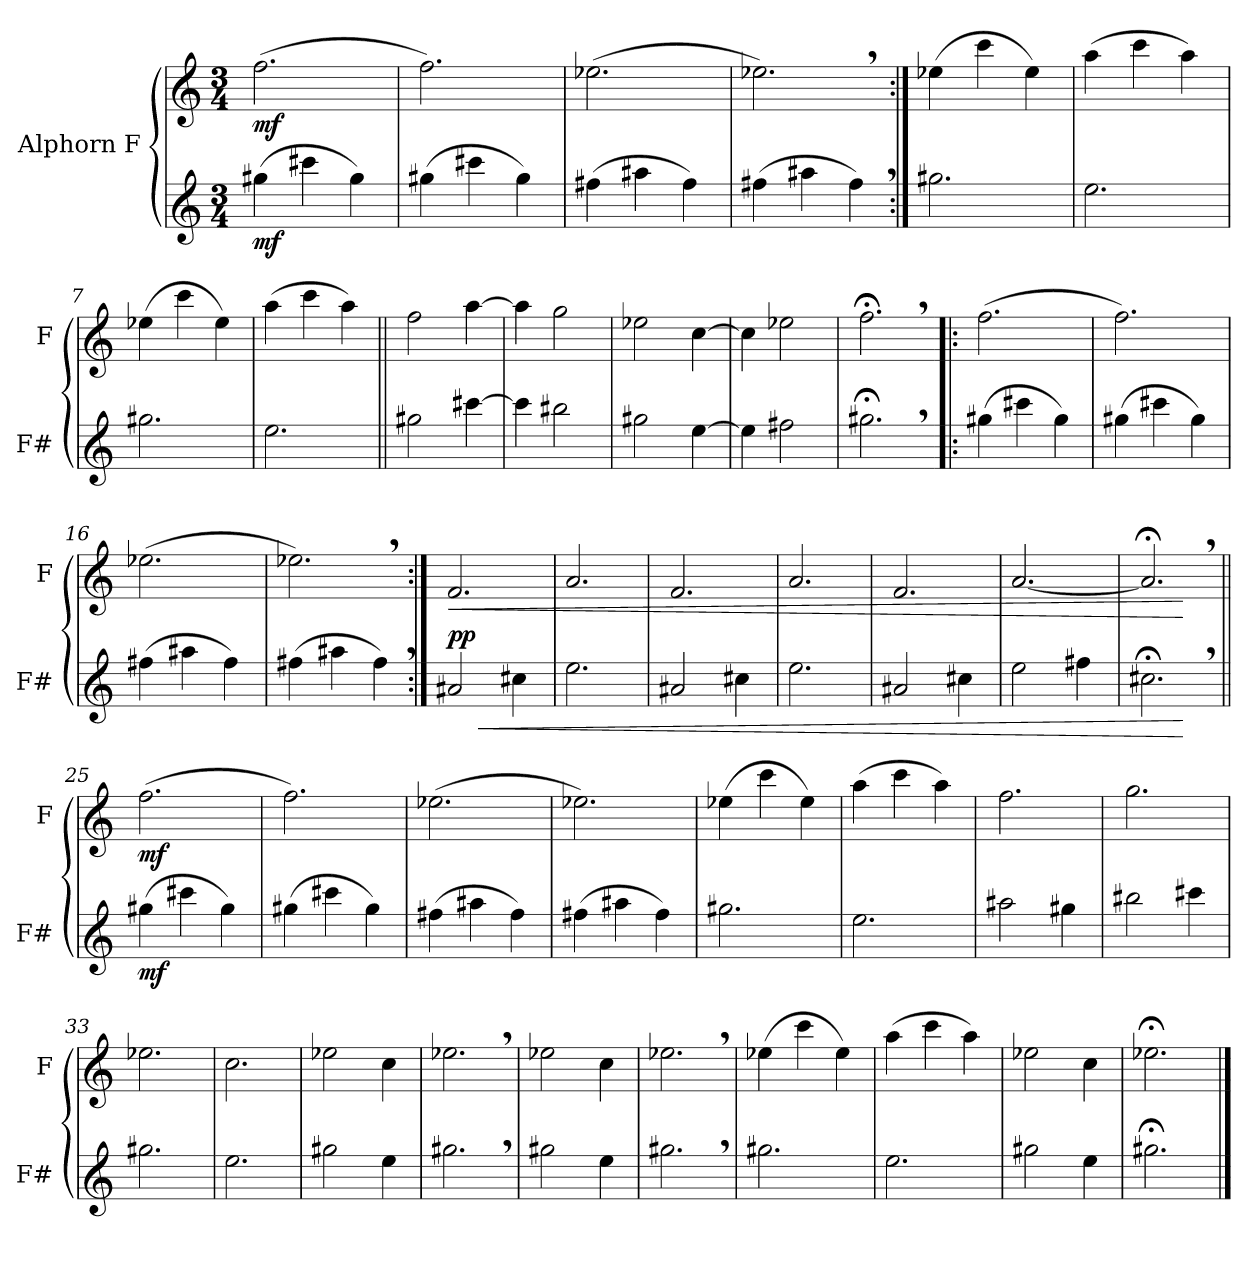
**kern	**dynam	**kern	**dynam
*part2	*part2	*part1	*part1
*staff2	*staff2	*staff1	*staff1
*I"Alphorn F#	*	*I"Alphorn F	*
*I'F#	*	*I'F	*
*clefG2	*	*clefG2	*
*ITrd3c6	*	*ITrd3c5	*
*k[b-e-a-d-g-c-]	*	*k[f#]	*
*M3/4	*	*M3/4	*
*MM80	*	*MM80	*
=1	=1	=1	=1
!	!LO:DY:b	!	!LO:DY:b
(4ddn\	mf	(2.cc\	mf
4ggn\	.	.	.
4dd\)	.	.	.
=2	=2	=2	=2
(4ddn\	.	2.cc\)	.
4ggn\	.	.	.
4dd\)	.	.	.
=3	=3	=3	=3
(4ccn\	.	(2.b-X\	.
4een\	.	.	.
4cc\)	.	.	.
=4	=4	=4	=4
(4ccn\	.	2.b-X,\)	.
4een\	.	.	.
4cc,\)	.	.	.
=5:|!	=5:|!	=5:|!	=5:|!
2.ddn\	.	(4b-X\	.
.	.	4gg\	.
.	.	4b-\)	.
=6	=6	=6	=6
2.b-\	.	(4ee\	.
.	.	4gg\	.
.	.	4ee\)	.
=7	=7	=7	=7
2.ddn\	.	(4b-X\	.
.	.	4gg\	.
.	.	4b-\)	.
=8	=8	=8	=8
2.b-\	.	(4ee\	.
.	.	4gg\	.
.	.	4ee\)	.
!!LO:LB:g=z
=9||	=9||	=9||	=9||
2ddn\	.	2cc\	.
[4ggn\	.	[4ee\	.
=10	=10	=10	=10
4gg\]	.	4ee\]	.
2ff#X\	.	2dd\	.
=11	=11	=11	=11
2ddn\	.	2b-X\	.
[4b-\	.	[4g\	.
=12	=12	=12	=12
4b-\]	.	4g\]	.
2ccn\	.	2b-X\	.
=13	=13	=13	=13
2.ddn;<,\	.	2.cc;<,\	.
=14!|:	=14!|:	=14!|:	=14!|:
(4ddn\	.	(2.cc\	.
4ggn\	.	.	.
4dd\)	.	.	.
=15	=15	=15	=15
(4ddn\	.	2.cc\)	.
4ggn\	.	.	.
4dd\)	.	.	.
=16	=16	=16	=16
(4ccn\	.	(2.b-X\	.
4een\	.	.	.
4cc\)	.	.	.
=17	=17	=17	=17
(4ccn\	.	2.b-X,\)	.
4een\	.	.	.
4cc,\)	.	.	.
!!LO:LB:g=z
=18:|!	=18:|!	=18:|!	=18:|!
!	!LO:HP:b	!	!LO:HP:b
!	!LO:DY:n=1:b	!	!
!	!LO:DY:n=2:a	!	!
2en/	< p p	2.c/	<
4gn\	.	.	.
=19	=19	=19	=19
2.b-\	.	2.e/	.
=20	=20	=20	=20
2en/	.	2.c/	.
4gn\	.	.	.
=21	=21	=21	=21
2.b-\	.	2.e/	.
=22	=22	=22	=22
2en/	.	2.c/	.
4gn\	.	.	.
=23	=23	=23	=23
2b-\	.	[2.e/	.
4ccn\	.	.	.
=24	=24	=24	=24
2.gn;<,\	.	2.e;<,/]	.
.	[	.	[
=25||	=25||	=25||	=25||
!	!LO:DY:b	!	!LO:DY:b
(4ddn\	mf	(2.cc\	mf
4ggn\	.	.	.
4dd\)	.	.	.
=26	=26	=26	=26
(4ddn\	.	2.cc\)	.
4ggn\	.	.	.
4dd\)	.	.	.
=27	=27	=27	=27
(4ccn\	.	(2.b-X\	.
4een\	.	.	.
4cc\)	.	.	.
!!LO:LB:g=z
=28	=28	=28	=28
(4ccn\	.	2.b-X\)	.
4een\	.	.	.
4cc\)	.	.	.
=29	=29	=29	=29
2.ddn\	.	(4b-X\	.
.	.	4gg\	.
.	.	4b-\)	.
=30	=30	=30	=30
2.b-\	.	(4ee\	.
.	.	4gg\	.
.	.	4ee\)	.
=31	=31	=31	=31
2een\	.	2.cc\	.
4ddn\	.	.	.
=32	=32	=32	=32
2ff#X\	.	2.dd\	.
4ggn\	.	.	.
=33	=33	=33	=33
2.ddn\	.	2.b-X\	.
=34	=34	=34	=34
2.b-\	.	2.g\	.
=35	=35	=35	=35
2ddn\	.	2b-X\	.
4b-\	.	4g\	.
=36	=36	=36	=36
2.ddn,\	.	2.b-X,\	.
=37	=37	=37	=37
2ddn\	.	2b-X\	.
4b-\	.	4g\	.
=38	=38	=38	=38
2.ddn,\	.	2.b-X,\	.
!!LO:LB:g=z
=39	=39	=39	=39
2.ddn\	.	(4b-X\	.
.	.	4gg\	.
.	.	4b-\)	.
=40	=40	=40	=40
2.b-\	.	(4ee\	.
.	.	4gg\	.
.	.	4ee\)	.
=41	=41	=41	=41
2ddn\	.	2b-X\	.
4b-\	.	4g\	.
=42	=42	=42	=42
2.ddn;<\	.	2.b-X;<\	.
==	==	==	==
*-	*-	*-	*-
